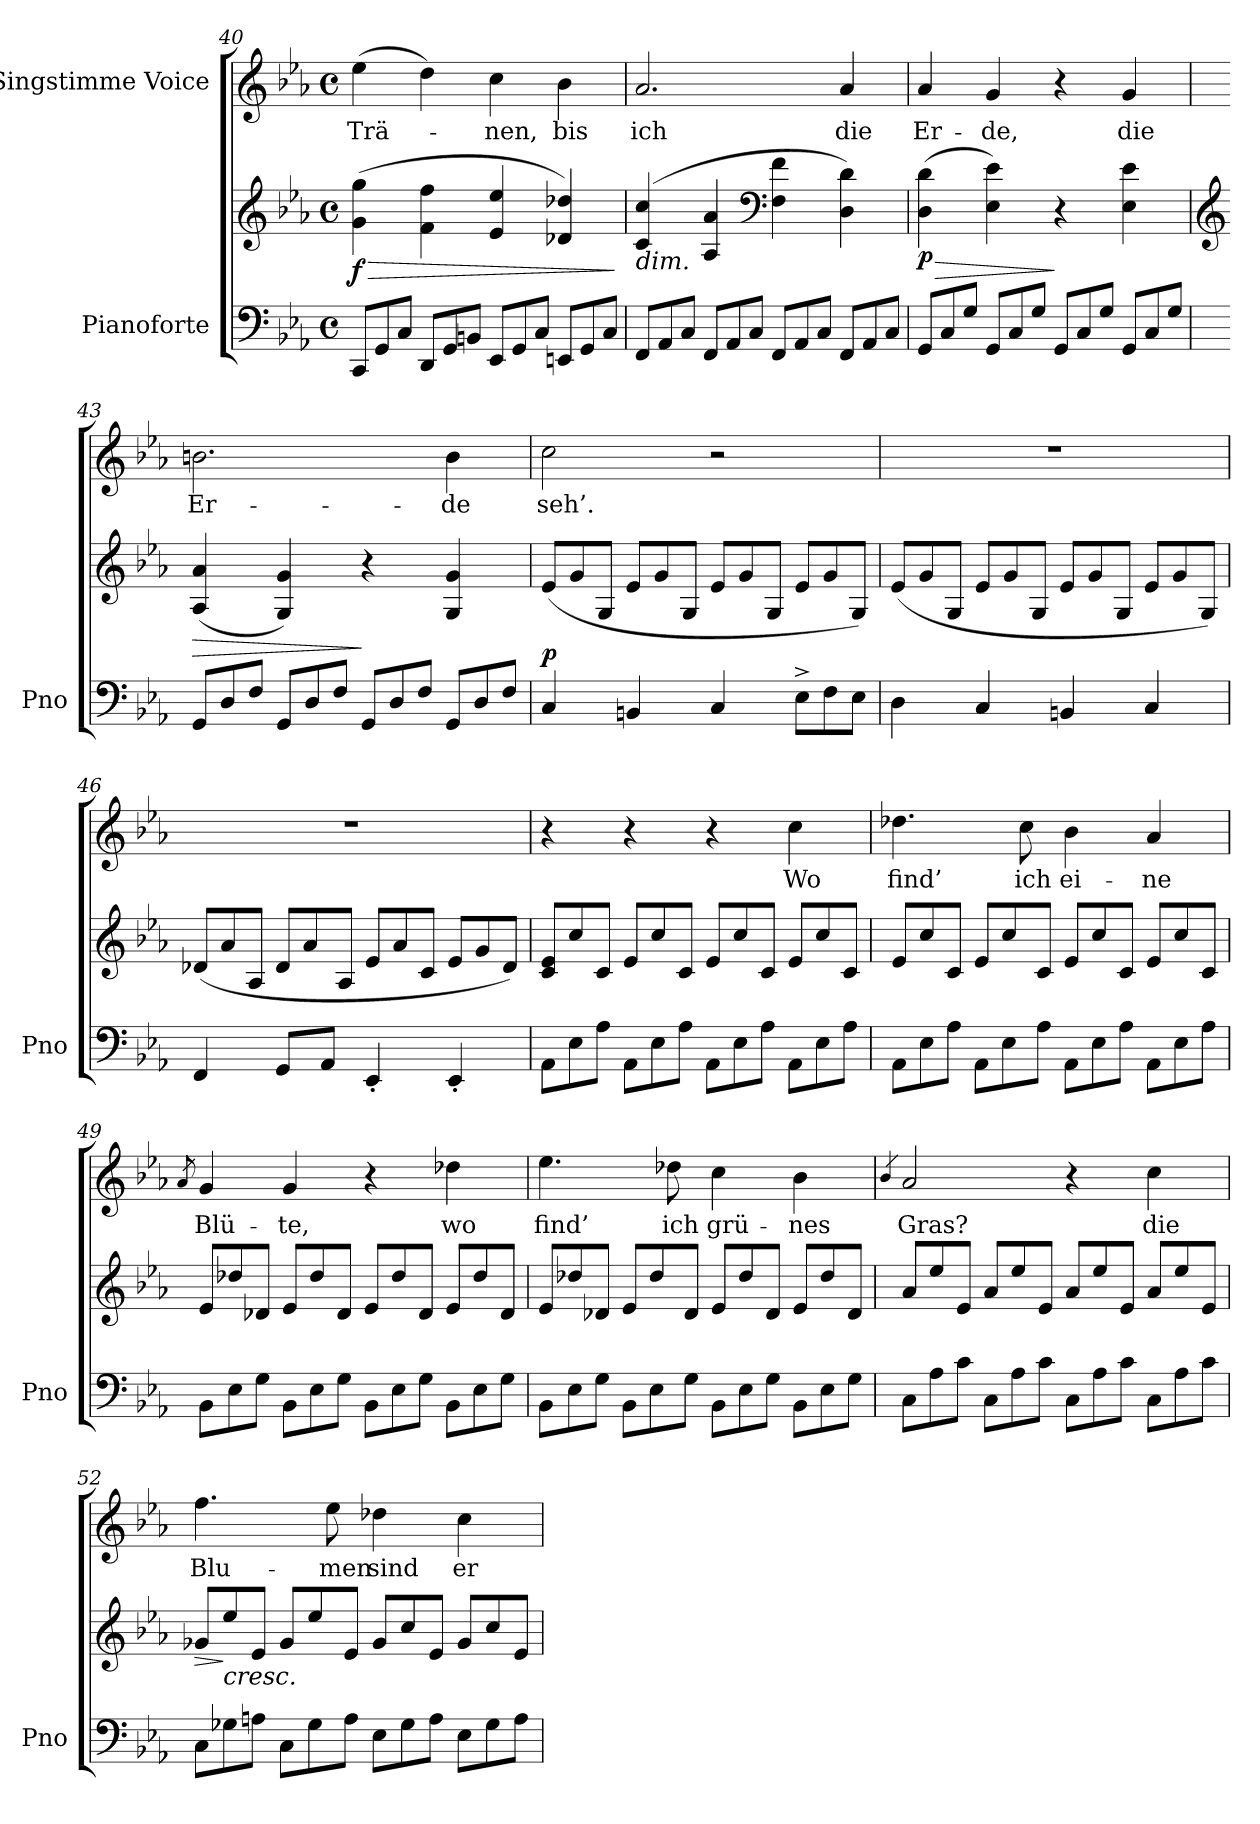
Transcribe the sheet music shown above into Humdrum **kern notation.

**kern	**kern	**dynam	**kern	**text
*part2	*part2	*part2	*part1	*part1
*staff3	*staff2	*staff2/3	*staff1	*staff1
*I"Pianoforte	*	*	*I"Singstimme Voice	*
*I'Pno	*	*	*	*
!!LO:LB:g=z
*clefF4	*clefG2	*	*clefG2	*
*k[b-e-a-]	*k[b-e-a-]	*	*k[b-e-a-]	*
*M4/4	*M4/4	*	*M4/4	*
*met(c)	*met(c)	*	*met(c)	*
*Xtuplet	*	*	*	*
=40	=40	=40	=40	=40
!	!	!LO:HP:b	!	!LO:LY:b
!	!	!LO:DY:n=1:b	!	!
12CC/L	(>4g\ 4gg\	> f	(>4ee-\	Trä-
12GG/	.	.	.	.
12C/J	.	.	.	.
12DD/L	4f\ 4ff\	.	4dd\)	.
12GG/	.	.	.	.
12BBn/J	.	.	.	.
!	!	!	!	!LO:LY:b
12EE-/L	4e-/ 4ee-/	.	4cc\	-nen,
12GG/	.	.	.	.
12C/J	.	.	.	.
!	!	!	!	!LO:LY:b
12EEn/L	4d-X/ 4dd-X/)	.	4b-\	bis
12GG/	.	.	.	.
12C/J	.	.	.	.
.	.	]	.	.
=41	=41	=41	=41	=41
!	!LO:TX:b:i:t=dim.	!	!	!
!	!	!	!	!LO:LY:b
12FF/L	(>4c/ 4cc/	.	2.a-/	ich
12AA-/	.	.	.	.
12C/J	.	.	.	.
12FF/L	4A-/ 4a-/	.	.	.
12AA-/	.	.	.	.
12C/J	.	.	.	.
*	*clefF4	*	*	*
12FF/L	4F\ 4f\	.	.	.
12AA-/	.	.	.	.
12C/J	.	.	.	.
!	!	!	!	!LO:LY:b
12FF/L	4D\ 4d\)	.	4a-/	die
12AA-/	.	.	.	.
12C/J	.	.	.	.
=42	=42	=42	=42	=42
!	!	!LO:HP:b	!	!LO:LY:b
!	!	!LO:DY:n=1:b	!	!
12GG/L	(>4D\ 4d\	> p	4a-/	Er-
12C/	.	.	.	.
12G/J	.	.	.	.
!	!	!	!	!LO:LY:b
12GG/L	4E-\ 4e-\)	.	4g/	-de,
12C/	.	.	.	.
12G/J	.	.	.	.
12GG/L	4r	]	4r	.
12C/	.	.	.	.
12G/J	.	.	.	.
!	!	!	!	!LO:LY:b
12GG/L	4E-\ 4e-\	.	4g/	die
12C/	.	.	.	.
12G/J	.	.	.	.
=43	=43	=43	=43	=43
*	*clefG2	*	*	*
!	!	!LO:HP:b	!	!LO:LY:b
12GG/L	(<4A-/ 4a-/	>	2.bn\	Er-
12D/	.	.	.	.
12F/J	.	.	.	.
12GG/L	4G/ 4g/)	.	.	.
12D/	.	.	.	.
12F/J	.	.	.	.
12GG/L	4r	]	.	.
12D/	.	.	.	.
12F/J	.	.	.	.
!	!	!	!	!LO:LY:b
12GG/L	4G/ 4g/	.	4b\	-de
12D/	.	.	.	.
12F/J	.	.	.	.
!!LO:LB:g=z
=44	=44	=44	=44	=44
*	*Xtuplet	*	*	*
!	!	!LO:DY:a=2	!	!LO:LY:b
4C/	(<12e-/L	p	2cc\	seh’.
.	12g/	.	.	.
.	12G/J	.	.	.
4BBn/	12e-/L	.	.	.
.	12g/	.	.	.
.	12G/J	.	.	.
4C/	12e-/L	.	2r	.
.	12g/	.	.	.
.	12G/J	.	.	.
12E-^\L	12e-/L	.	.	.
12F\	12g/	.	.	.
12E-\J	12G/J)	.	.	.
=45	=45	=45	=45	=45
4D\	(<12e-/L	.	1r	.
.	12g/	.	.	.
.	12G/J	.	.	.
4C/	12e-/L	.	.	.
.	12g/	.	.	.
.	12G/J	.	.	.
4BBn/	12e-/L	.	.	.
.	12g/	.	.	.
.	12G/J	.	.	.
4C/	12e-/L	.	.	.
.	12g/	.	.	.
.	12G/J)	.	.	.
=46	=46	=46	=46	=46
4FF/	(<12d-X/L	.	1r	.
.	12a-/	.	.	.
.	12A-/J	.	.	.
8GG/L	12d-/L	.	.	.
.	12a-/	.	.	.
8AA-/J	.	.	.	.
.	12A-/J	.	.	.
4EE-'/	12e-/L	.	.	.
.	12a-/	.	.	.
.	12c/J	.	.	.
4EE-'/	12e-/L	.	.	.
.	12g/	.	.	.
.	12d-/J)	.	.	.
=47	=47	=47	=47	=47
!	!	!LO:DY:a=2	!	!
!	!	!LO:DY:n=1:a=2	!	!
12AA-\L	12c/ 12e-/L	pp other-dynamics	4r	.
12E-\	12cc/	.	.	.
12A-\J	12c/J	.	.	.
12AA-\L	12e-/L	.	4r	.
12E-\	12cc/	.	.	.
12A-\J	12c/J	.	.	.
12AA-\L	12e-/L	.	4r	.
12E-\	12cc/	.	.	.
12A-\J	12c/J	.	.	.
!	!	!	!	!LO:LY:b
12AA-\L	12e-/L	.	4cc\	Wo
12E-\	12cc/	.	.	.
12A-\J	12c/J	.	.	.
!!LO:LB:g=z
=48	=48	=48	=48	=48
!	!	!	!	!LO:LY:b
12AA-\L	12e-/L	.	4.dd-X\	find’
12E-\	12cc/	.	.	.
12A-\J	12c/J	.	.	.
12AA-\L	12e-/L	.	.	.
12E-\	12cc/	.	.	.
!	!	!	!	!LO:LY:b
.	.	.	8cc\	ich
12A-\J	12c/J	.	.	.
!	!	!	!	!LO:LY:b
12AA-\L	12e-/L	.	4b-\	ei-
12E-\	12cc/	.	.	.
12A-\J	12c/J	.	.	.
!	!	!	!	!LO:LY:b
12AA-\L	12e-/L	.	4a-/	-ne
12E-\	12cc/	.	.	.
12A-\J	12c/J	.	.	.
=49	=49	=49	=49	=49
.	.	.	8qa-/	.
!	!	!	!	!LO:LY:b
12BB-\L	12e-/L	.	4g/	Blü-
12E-\	12dd-X/	.	.	.
12G\J	12d-X/J	.	.	.
!	!	!	!	!LO:LY:b
12BB-\L	12e-/L	.	4g/	-te,
12E-\	12dd-/	.	.	.
12G\J	12d-/J	.	.	.
12BB-\L	12e-/L	.	4r	.
12E-\	12dd-/	.	.	.
12G\J	12d-/J	.	.	.
!	!	!	!	!LO:LY:b
12BB-\L	12e-/L	.	4dd-X\	wo
12E-\	12dd-/	.	.	.
12G\J	12d-/J	.	.	.
=50	=50	=50	=50	=50
!	!	!	!	!LO:LY:b
12BB-\L	12e-/L	.	4.ee-\	find’
12E-\	12dd-X/	.	.	.
12G\J	12d-X/J	.	.	.
12BB-\L	12e-/L	.	.	.
12E-\	12dd-/	.	.	.
!	!	!	!	!LO:LY:b
.	.	.	8dd-X\	ich
12G\J	12d-/J	.	.	.
!	!	!	!	!LO:LY:b
12BB-\L	12e-/L	.	4cc\	grü-
12E-\	12dd-/	.	.	.
12G\J	12d-/J	.	.	.
!	!	!	!	!LO:LY:b
12BB-\L	12e-/L	.	4b-\	-nes
12E-\	12dd-/	.	.	.
12G\J	12d-/J	.	.	.
=51	=51	=51	=51	=51
.	.	.	4qb-/	.
!	!	!	!	!LO:LY:b
12C\L	12a-/L	.	2a-/	Gras?
12A-\	12ee-/	.	.	.
12c\J	12e-/J	.	.	.
12C\L	12a-/L	.	.	.
12A-\	12ee-/	.	.	.
12c\J	12e-/J	.	.	.
12C\L	12a-/L	.	4r	.
12A-\	12ee-/	.	.	.
12c\J	12e-/J	.	.	.
!	!	!	!	!LO:LY:b
12C\L	12a-/L	.	4cc\	die
12A-\	12ee-/	.	.	.
12c\J	12e-/J	.	.	.
!!LO:LB:g=z
=52	=52	=52	=52	=52
!	!	!LO:HP:b	!	!LO:LY:b
12C\L	12g-X/L	>	4.ff\	Blu-
!	!LO:TX:b:i:t=cresc.	!	!	!
12G-X\	12ee-/	]	.	.
12An\J	12e-/J	.	.	.
12C\L	12g-/L	.	.	.
12G-\	12ee-/	.	.	.
!	!	!	!	!LO:LY:b
.	.	.	8ee-\	-men
12A\J	12e-/J	.	.	.
!	!	!	!	!LO:LY:b
12E-\L	12g-/L	.	4dd-X\	sind
12G-\	12cc/	.	.	.
12A\J	12e-/J	.	.	.
!	!	!	!	!LO:LY:b
12E-\L	12g-/L	.	4cc\	er-
12G-\	12cc/	.	.	.
12A\J	12e-/J	.	.	.
=	=	=	=	=
*-	*-	*-	*-	*-
